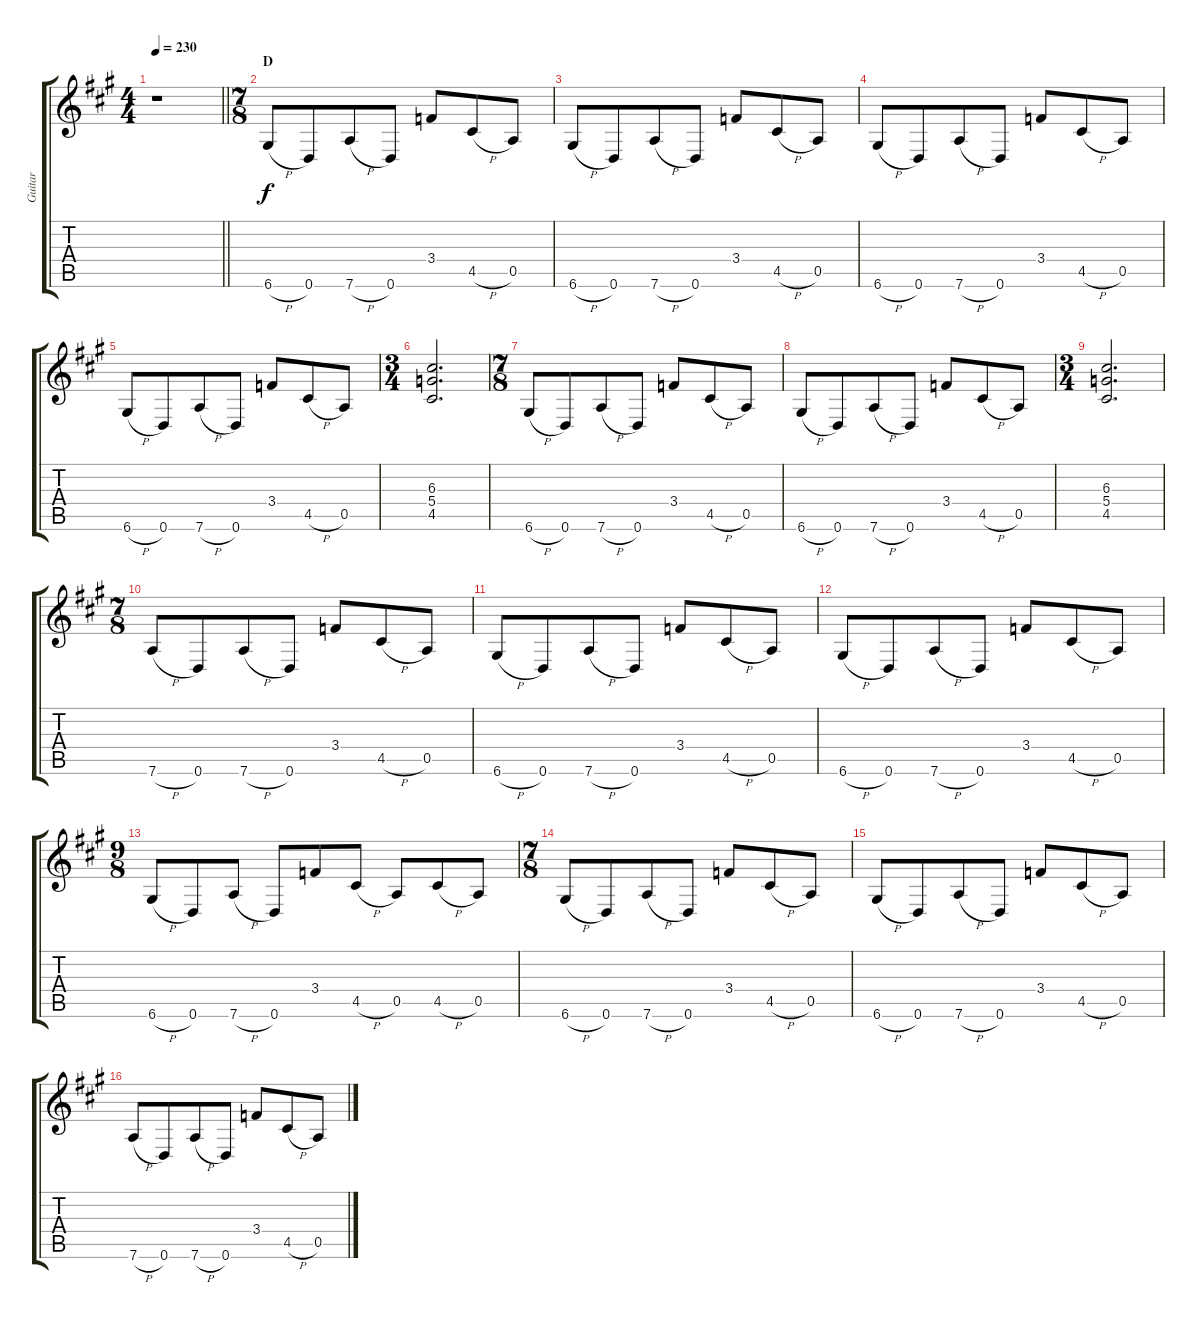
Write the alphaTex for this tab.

\track ("Guitar" "Guitar") {instrument distortionguitar}
\staff {score tabs}
\tuning (E4 B3 G3 D3 A2 D2) {hide}
\ts (4 4)
\tempo 230
\clef g2
\barLineRight lightlight
\ks f#minor
r.1{dy f} |
\ts (7 8)
\section ("" "D")
6.6{h}.8{volume 13} 0.6.8 7.6{h}.8 0.6.8 3.4.8 4.5{h}.8 0.5.8 |
6.6{h}.8 0.6.8 7.6{h}.8 0.6.8 3.4.8 4.5{h}.8 0.5.8 |
6.6{h}.8 0.6.8 7.6{h}.8 0.6.8 3.4.8 4.5{h}.8 0.5.8 |
6.6{h}.8 0.6.8 7.6{h}.8 0.6.8 3.4.8 4.5{h}.8 0.5.8 |
\ts (3 4)
(6.3 5.4 4.5).2{d} |
\ts (7 8)
6.6{h}.8 0.6.8 7.6{h}.8 0.6.8 3.4.8 4.5{h}.8 0.5.8 |
6.6{h}.8 0.6.8 7.6{h}.8 0.6.8 3.4.8 4.5{h}.8 0.5.8 |
\ts (3 4)
(6.3 5.4 4.5).2{d} |
\ts (7 8)
7.6{h}.8 0.6.8 7.6{h}.8 0.6.8 3.4.8 4.5{h}.8 0.5.8 |
6.6{h}.8 0.6.8 7.6{h}.8 0.6.8 3.4.8 4.5{h}.8 0.5.8 |
6.6{h}.8 0.6.8 7.6{h}.8 0.6.8 3.4.8 4.5{h}.8 0.5.8 |
\ts (9 8)
6.6{h}.8 0.6.8 7.6{h}.8 0.6.8 3.4.8 4.5{h}.8 0.5.8 4.5{h}.8 0.5.8 |
\ts (7 8)
6.6{h}.8 0.6.8 7.6{h}.8 0.6.8 3.4.8 4.5{h}.8 0.5.8 |
6.6{h}.8 0.6.8 7.6{h}.8 0.6.8 3.4.8 4.5{h}.8 0.5.8 |
7.6{h}.8 0.6.8 7.6{h}.8 0.6.8 3.4.8 4.5{h}.8 0.5.8
